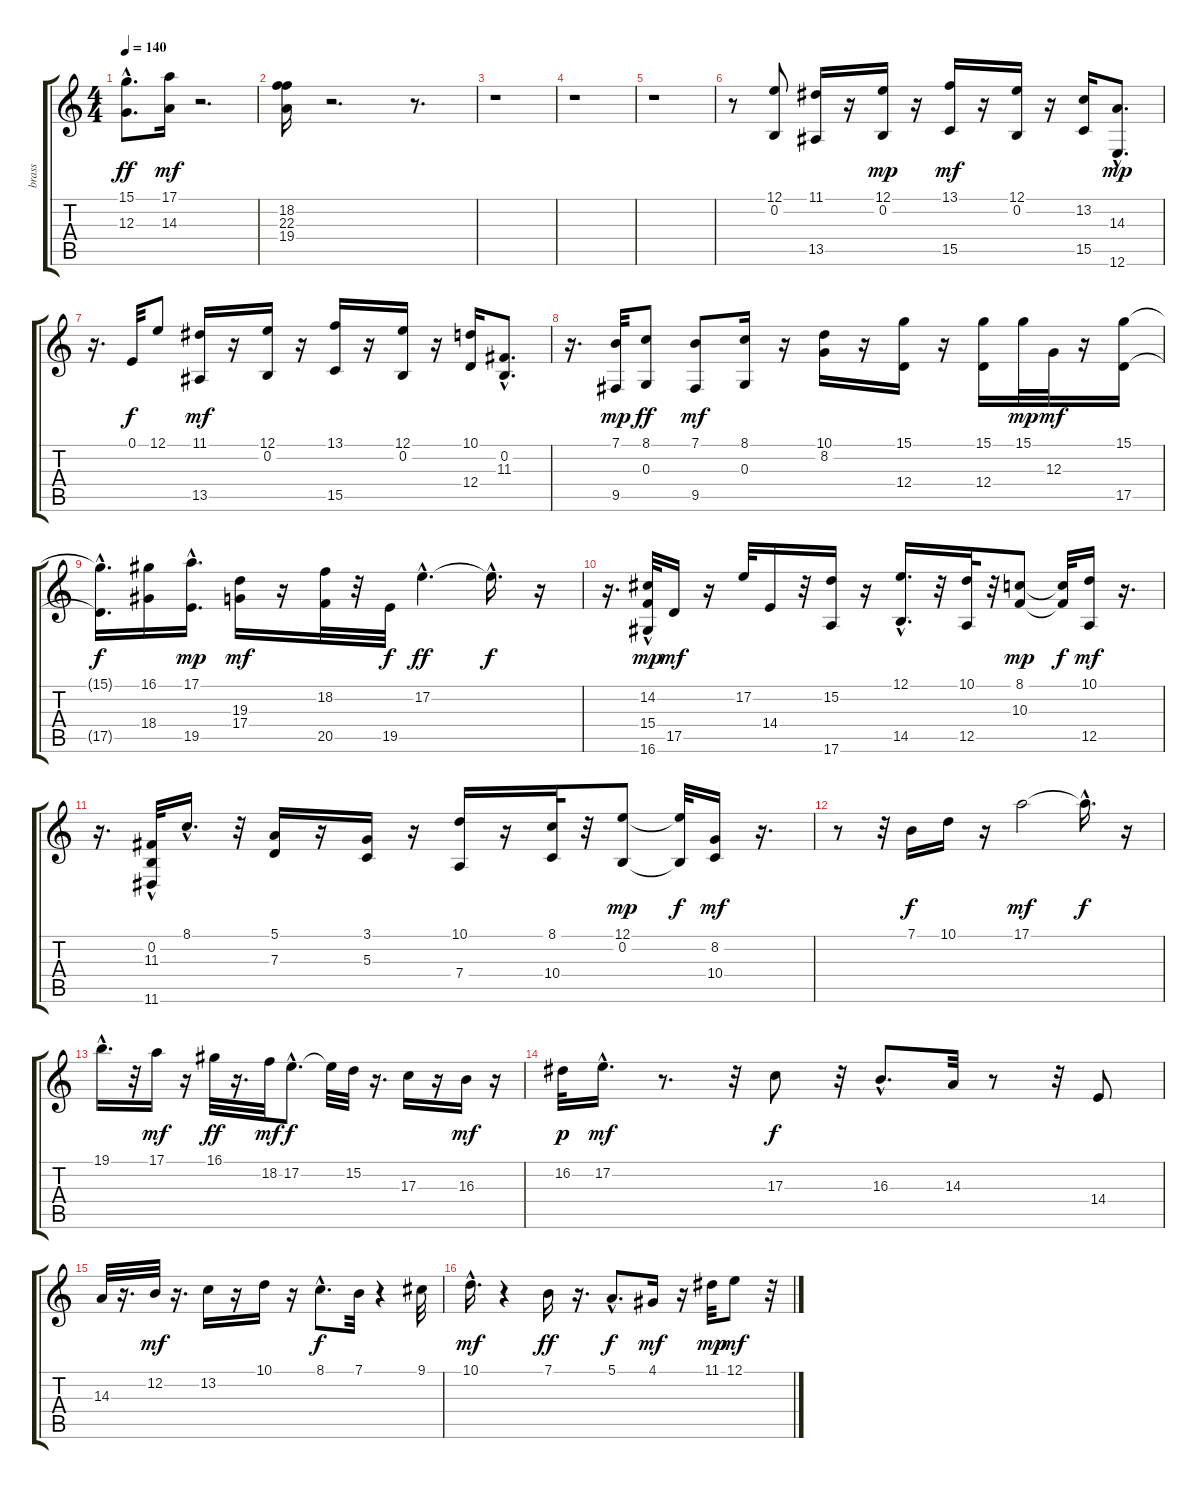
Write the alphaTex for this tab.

\track ("brass" "brass") {instrument brasssection}
\staff {score tabs}
\tuning (E4 B3 G3 D3 A2 E2) {hide}
\ts (4 4)
\tempo 140
\clef g2
\ks c
(15.1{hac} 12.3{hac}).8{d dy ff} (17.1 14.3).16{dy mf} r.2{d} |
(18.2 22.3 19.4).16 r.2{d} r.8{d} |
r.1 |
r.1 |
r.1 |
r.8 (12.1 0.2).8 (11.1 13.5).16 r.16 (12.1 0.2).16{dy mp} r.16 (13.1 15.5).16{dy mf} r.16 (12.1 0.2).16 r.16 (13.2 15.5).16 (14.3{hac} 12.6{hac}).8{d dy mp} |
r.16{d} 0.1.32{dy f} 12.1.8 (11.1 13.5).16{dy mf} r.16 (12.1 0.2).16 r.16 (13.1 15.5).16 r.16 (12.1 0.2).16 r.16 (10.1 12.4).16 (0.2 11.3{hac}).8{d} |
r.16{d} (7.1 9.5).32{dy mp} (8.1 0.3).8{dy ff} (7.1 9.5).8{dy mf} (8.1 0.3).16 r.16 (10.1 8.2).16 r.16 (15.1 12.4).16 r.16 (15.1 12.4).16 15.1.32{dy mp} 12.3.32{dy mf} r.16 (15.1 17.5).16 |
(15.1{hac t} 17.5{hac t}).16{d dy f} (16.1 18.4).16 (17.1{hac} 19.5{hac}).16{d dy mp} (19.3 17.4).16{dy mf} r.16 (18.2 20.5).32 r.32 19.5.32{dy f} 17.2{hac}.4{d dy ff} 17.2{hac t}.16{d dy f} r.16 |
r.16{d} (14.2 15.4{hac} 16.6).32{dy mp} 17.5.16{dy mf} r.16 17.2.32 14.4.16 r.32 (15.2 17.6).16 r.16 (12.1{hac} 14.5).16{d} r.32 (10.1 12.5).32 r.32 (8.1 10.3).8{dy mp} (8.1{t} 10.3{t}).32{dy f} (10.1 12.5).16{dy mf} r.16{d} |
r.16{d} (0.2 11.3 11.6{hac}).32 8.1{hac}.16{d} r.32 (5.1 7.3).16 r.16 (3.1 5.3).16 r.16 (10.1 7.4).16 r.16 (8.1 10.4).32 r.32 (12.1 0.2).8{dy mp} (12.1{t} 0.2{t}).32{dy f} (8.2 10.4).16{dy mf} r.16{d} |
r.8 r.32 7.1.16{dy f} 10.1.16 r.16 17.1.2{dy mf} 17.1{hac t}.16{d dy f} r.16 |
19.1{hac}.16{d} r.32 17.1.16{dy mf} r.16 16.1.32{dy ff} r.16{d} 18.2.32{dy mf} 17.2{hac}.8{d dy f} 17.2{t}.32 15.2.32 r.16{d} 17.3.16 r.16 16.3.16{dy mf} r.16 |
16.2.32{dy p} 17.2{hac}.16{d dy mf} r.8{d} r.32 17.3.8{dy f} r.32 16.3{hac}.8{d} 14.3.32 r.8 r.32 14.4.8 |
14.3.32 r.16{d} 12.2.32{dy mf} r.16{d} 13.2.16 r.16 10.1.16 r.16 8.1{hac}.8{d dy f} 7.1.32 r.4 9.1.32 |
10.1{hac}.16{d dy mf} r.4 7.1.16{dy ff} r.16{d} 5.1{hac}.8{d dy f} 4.1.16{dy mf} r.16 11.1.32{dy mp} 12.1.8{dy mf} r.32
